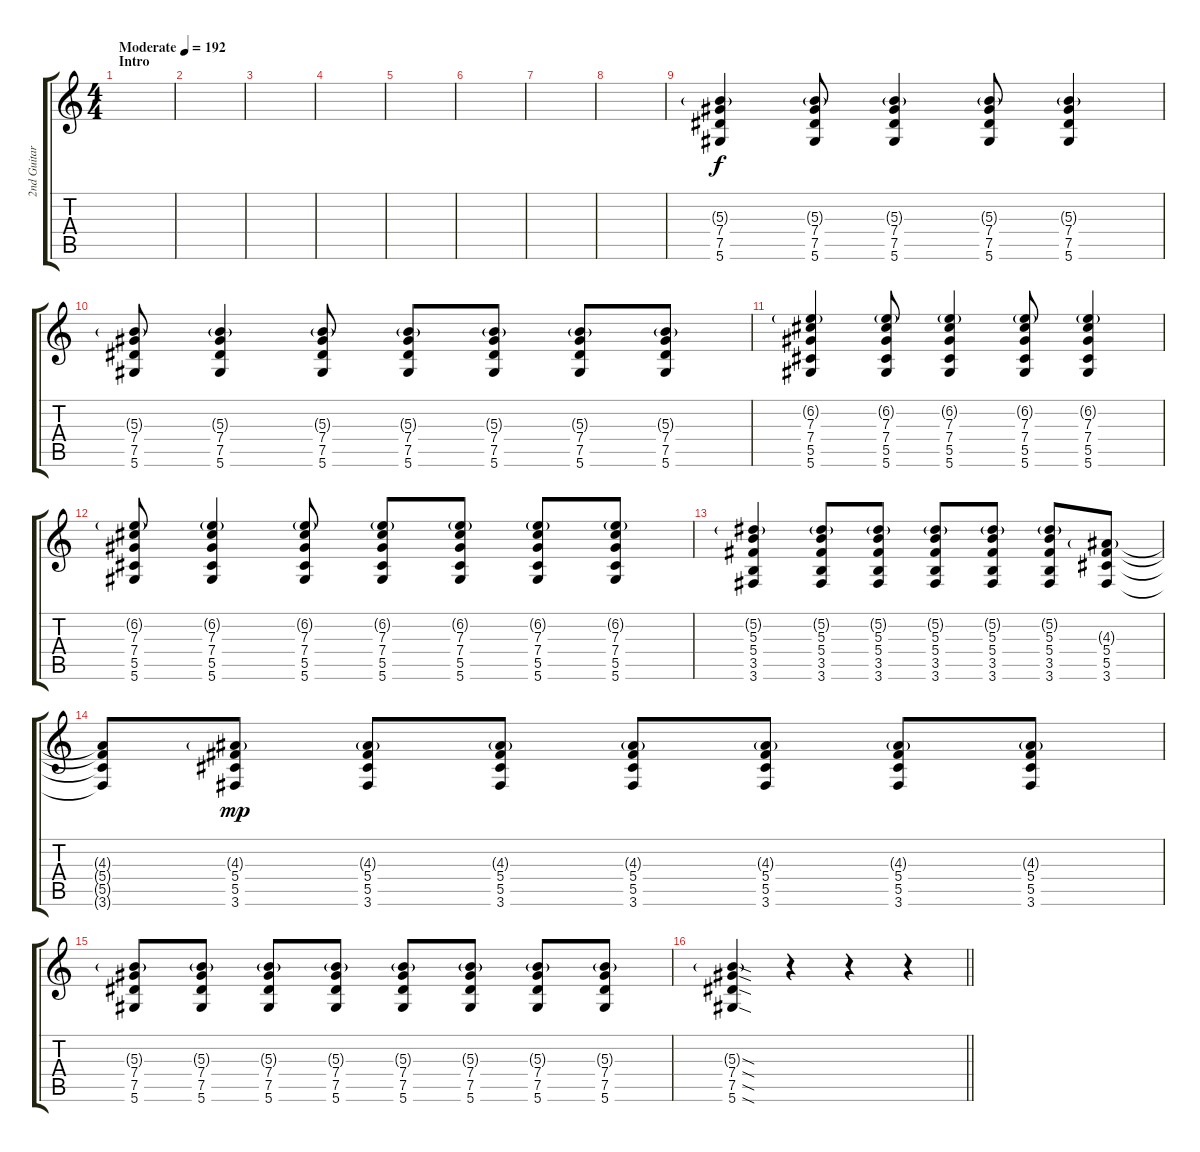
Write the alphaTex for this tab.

\track ("2nd Guitar" "2nd Guitar") {instrument overdrivenguitar}
\staff {score tabs}
\tuning (Eb4 Bb3 Gb3 Db3 Ab2 Eb2) {hide}
\ts (4 4)
\section ("" "Intro")
\tempo (192 "Moderate")
\clef g2
\ks c
|
|
|
|
|
|
|
|
(5.3{g} 7.4 7.5 5.6).4 (5.3{g} 7.4 7.5 5.6).8 (5.3{g} 7.4 7.5 5.6).4 (5.3{g} 7.4 7.5 5.6).8 (5.3{g} 7.4 7.5 5.6).4 |
(5.3{g} 7.4 7.5 5.6).8 (5.3{g} 7.4 7.5 5.6).4 (5.3{g} 7.4 7.5 5.6).8 (5.3{g} 7.4 7.5 5.6).8 (5.3{g} 7.4 7.5 5.6).8 (5.3{g} 7.4 7.5 5.6).8 (5.3{g} 7.4 7.5 5.6).8 |
(6.2{g} 7.3 7.4 5.5 5.6).4 (6.2{g} 7.3 7.4 5.5 5.6).8 (6.2{g} 7.3 7.4 5.5 5.6).4 (6.2{g} 7.3 7.4 5.5 5.6).8 (6.2{g} 7.3 7.4 5.5 5.6).4 |
(6.2{g} 7.3 7.4 5.5 5.6).8 (6.2{g} 7.3 7.4 5.5 5.6).4 (6.2{g} 7.3 7.4 5.5 5.6).8 (6.2{g} 7.3 7.4 5.5 5.6).8 (6.2{g} 7.3 7.4 5.5 5.6).8 (6.2{g} 7.3 7.4 5.5 5.6).8 (6.2{g} 7.3 7.4 5.5 5.6).8 |
(5.2{g} 5.3 5.4 3.5 3.6).4 (5.2{g} 5.3 5.4 3.5 3.6).8 (5.2{g} 5.3 5.4 3.5 3.6).8 (5.2{g} 5.3 5.4 3.5 3.6).8 (5.2{g} 5.3 5.4 3.5 3.6).8 (5.2{g} 5.3 5.4 3.5 3.6).8 (4.3{g} 5.4 5.5 3.6).8 |
(4.3{t} 5.4{t} 5.5{t} 3.6{t}).8{dy f} (4.3{g} 5.4 5.5 3.6).8{dy mp} (4.3{g} 5.4 5.5 3.6).8 (4.3{g} 5.4 5.5 3.6).8 (4.3{g} 5.4 5.5 3.6).8 (4.3{g} 5.4 5.5 3.6).8 (4.3{g} 5.4 5.5 3.6).8 (4.3{g} 5.4 5.5 3.6).8 |
(5.3{g} 7.4 7.5 5.6).8 (5.3{g} 7.4 7.5 5.6).8 (5.3{g} 7.4 7.5 5.6).8 (5.3{g} 7.4 7.5 5.6).8 (5.3{g} 7.4 7.5 5.6).8 (5.3{g} 7.4 7.5 5.6).8 (5.3{g} 7.4 7.5 5.6).8 (5.3{g} 7.4 7.5 5.6).8 |
\barLineRight lightlight
(5.3{sod g} 7.4{sod} 7.5{sod} 5.6{sod}).4 r.4 r.4 r.4
